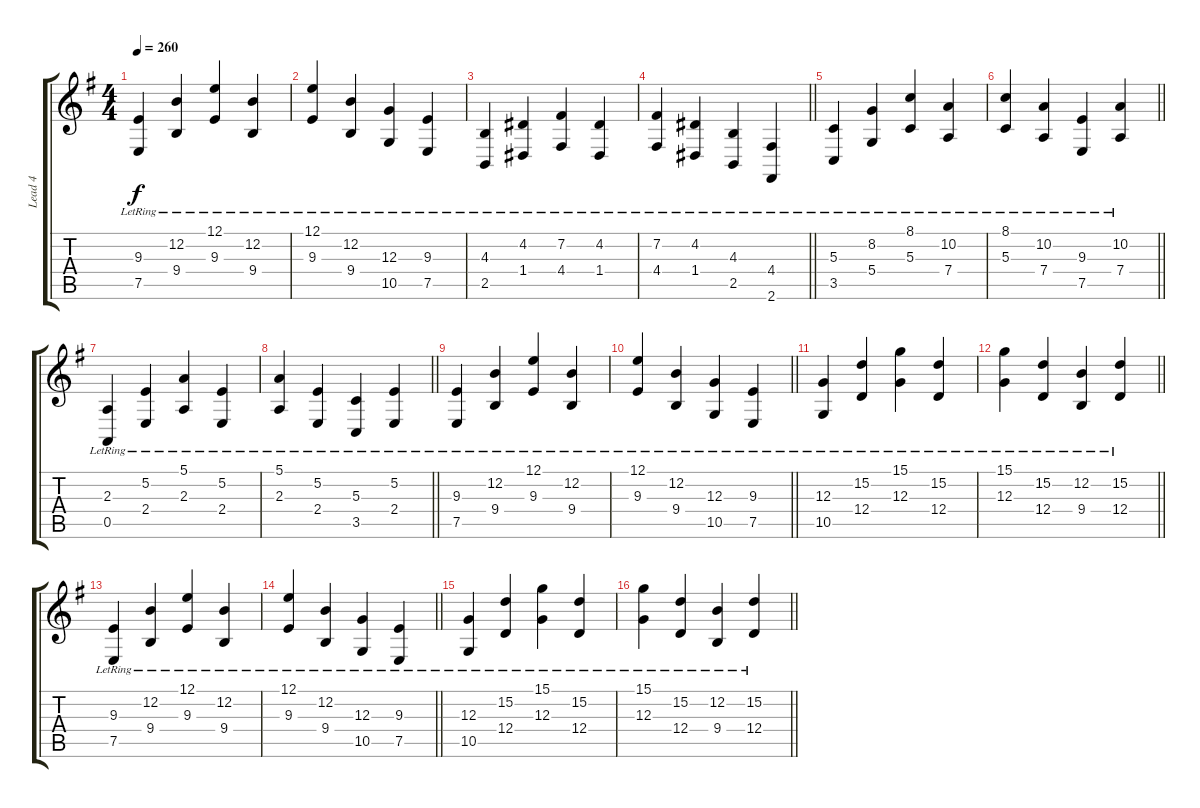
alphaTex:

\track ("Lead 4" "Lead 4") {instrument lead2sawtooth}
\staff {score tabs}
\tuning (E4 B3 G3 D3 A2 E2) {hide}
\ts (4 4)
\section ("" "")
\tempo 260
\clef g2
\ks eminor
(9.3{lr} 7.5{lr}).4{dy f} (12.2{lr} 9.4{lr}).4 (12.1{lr} 9.3{lr}).4 (12.2{lr} 9.4{lr}).4 |
(12.1{lr} 9.3{lr}).4 (12.2{lr} 9.4{lr}).4 (12.3{lr} 10.5{lr}).4 (9.3{lr} 7.5{lr}).4 |
(4.3{lr} 2.5{lr}).4 (4.2{lr} 1.4{lr}).4 (7.2{lr} 4.4{lr}).4 (4.2{lr} 1.4{lr}).4 |
\barLineRight lightlight
(7.2{lr} 4.4{lr}).4 (4.2{lr} 1.4{lr}).4 (4.3{lr} 2.5{lr}).4 (4.4{lr} 2.6{lr}).4 |
\section ("" "")
(5.3{lr} 3.5{lr}).4 (8.2{lr} 5.4{lr}).4 (8.1{lr} 5.3{lr}).4 (10.2{lr} 7.4{lr}).4 |
\barLineRight lightlight
(8.1{lr} 5.3{lr}).4 (10.2{lr} 7.4{lr}).4 (9.3{lr} 7.5{lr}).4 (10.2{lr} 7.4{lr}).4 |
(2.3{lr} 0.5{lr}).4 (5.2{lr} 2.4{lr}).4 (5.1{lr} 2.3{lr}).4 (5.2{lr} 2.4{lr}).4 |
\barLineRight lightlight
(5.1{lr} 2.3{lr}).4 (5.2{lr} 2.4{lr}).4 (5.3{lr} 3.5{lr}).4 (5.2{lr} 2.4{lr}).4 |
\section ("" "")
(9.3{lr} 7.5{lr}).4 (12.2{lr} 9.4{lr}).4 (12.1{lr} 9.3{lr}).4 (12.2{lr} 9.4{lr}).4 |
\barLineRight lightlight
(12.1{lr} 9.3{lr}).4 (12.2{lr} 9.4{lr}).4 (12.3{lr} 10.5{lr}).4 (9.3{lr} 7.5{lr}).4 |
(12.3{lr} 10.5{lr}).4 (15.2{lr} 12.4{lr}).4 (15.1{lr} 12.3{lr}).4 (15.2{lr} 12.4{lr}).4 |
\barLineRight lightlight
(15.1{lr} 12.3{lr}).4 (15.2{lr} 12.4{lr}).4 (12.2{lr} 9.4{lr}).4 (15.2{lr} 12.4{lr}).4 |
(9.3{lr} 7.5{lr}).4 (12.2{lr} 9.4{lr}).4 (12.1{lr} 9.3{lr}).4 (12.2{lr} 9.4{lr}).4 |
\barLineRight lightlight
(12.1{lr} 9.3{lr}).4 (12.2{lr} 9.4{lr}).4 (12.3{lr} 10.5{lr}).4 (9.3{lr} 7.5{lr}).4 |
(12.3{lr} 10.5{lr}).4 (15.2{lr} 12.4{lr}).4 (15.1{lr} 12.3{lr}).4 (15.2{lr} 12.4{lr}).4 |
\barLineRight lightlight
(15.1{lr} 12.3{lr}).4 (15.2{lr} 12.4{lr}).4 (12.2{lr} 9.4{lr}).4 (15.2{lr} 12.4{lr}).4
